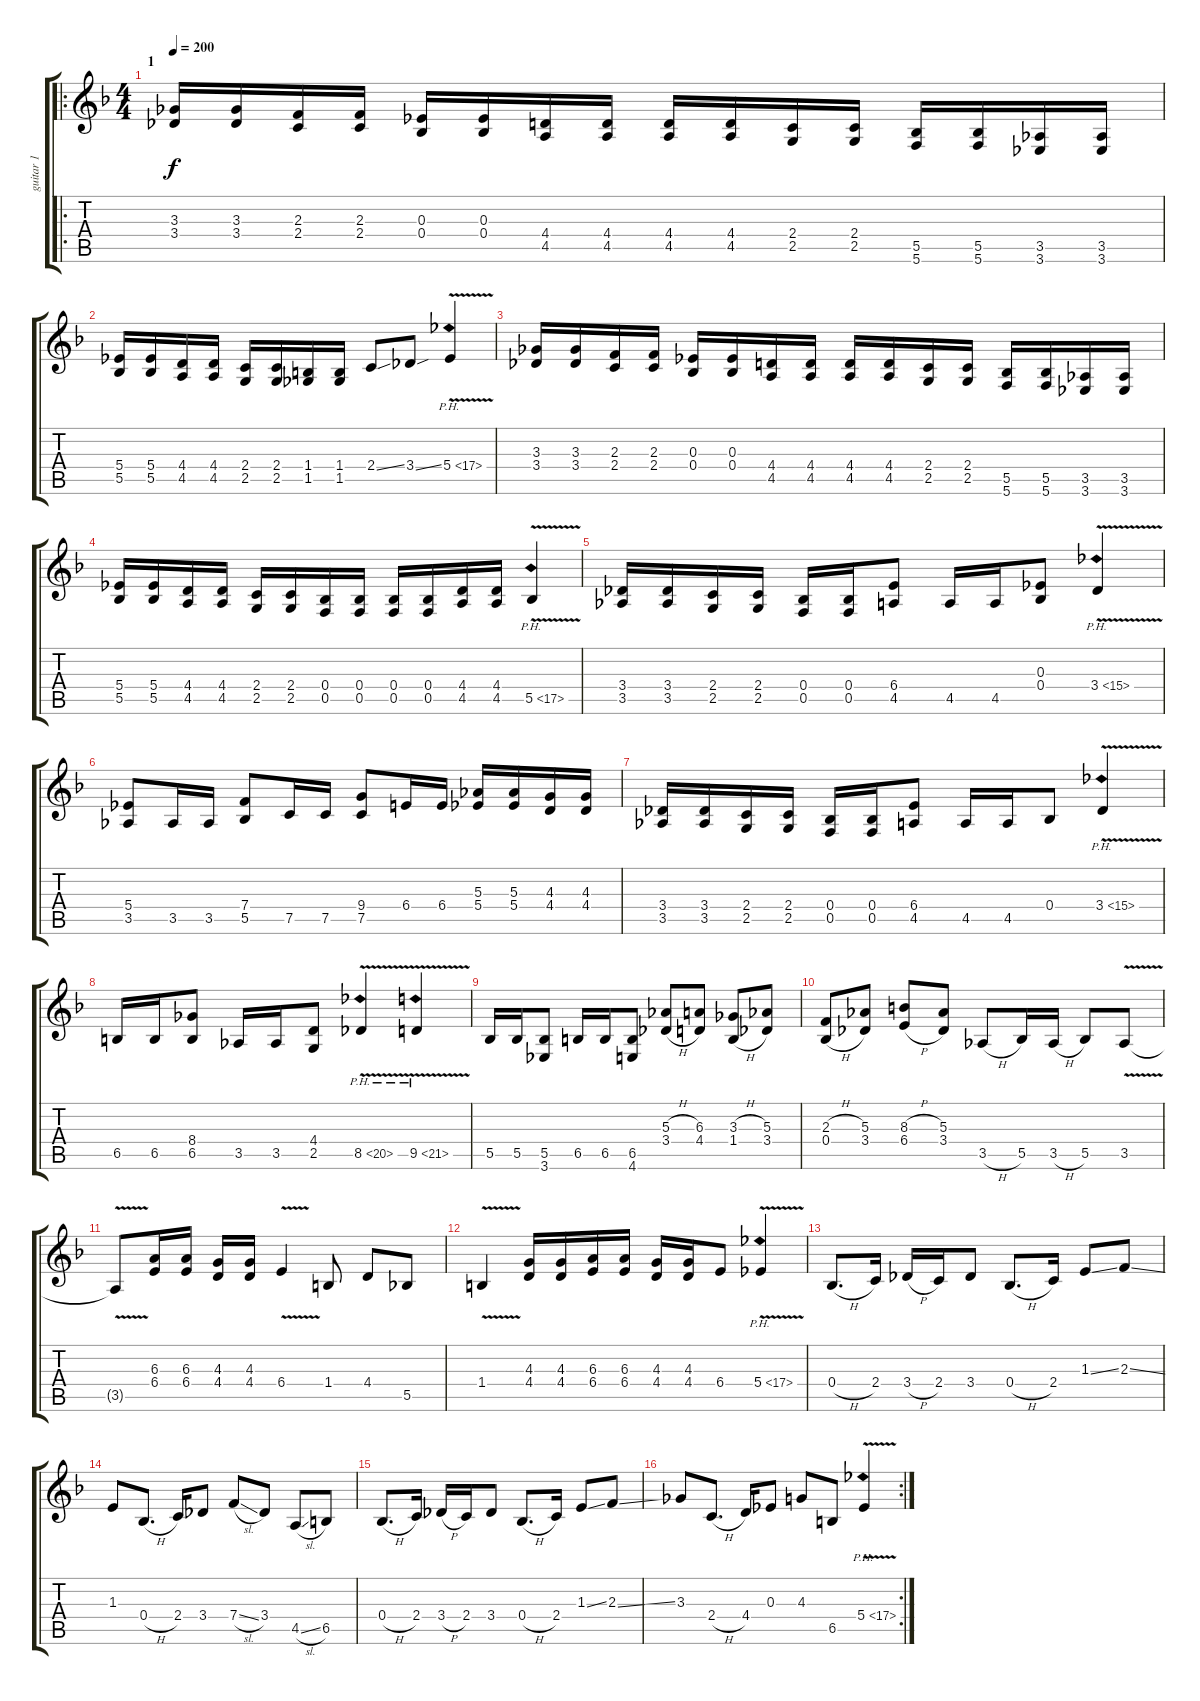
\track ("guitar 1" "guitar 1") {instrument distortionguitar}
\staff {score tabs}
\tuning (C4 G3 Eb3 Bb2 F2 C2) {hide}
\ro
\ts (4 4)
\section ("" "1")
\tempo 200
\clef g2
\ks dminor
(3.3 3.4).16{dy f instrument distortionguitar} (3.3 3.4).16 (2.3 2.4).16 (2.3 2.4).16 (0.3 0.4).16 (0.3 0.4).16 (4.4 4.5).16 (4.4 4.5).16 (4.4 4.5).16 (4.4 4.5).16 (2.4 2.5).16 (2.4 2.5).16 (5.5 5.6).16 (5.5 5.6).16 (3.5 3.6).16 (3.5 3.6).16 |
(5.4 5.5).16 (5.4 5.5).16 (4.4 4.5).16 (4.4 4.5).16 (2.4 2.5).16 (2.4 2.5).16 (1.4 1.5).16 (1.4 1.5).16 2.4{ss}.8 3.4{ss}.8 5.4{ph 12 v}.4 |
(3.3 3.4).16 (3.3 3.4).16 (2.3 2.4).16 (2.3 2.4).16 (0.3 0.4).16 (0.3 0.4).16 (4.4 4.5).16 (4.4 4.5).16 (4.4 4.5).16 (4.4 4.5).16 (2.4 2.5).16 (2.4 2.5).16 (5.5 5.6).16 (5.5 5.6).16 (3.5 3.6).16 (3.5 3.6).16 |
(5.4 5.5).16 (5.4 5.5).16 (4.4 4.5).16 (4.4 4.5).16 (2.4 2.5).16 (2.4 2.5).16 (0.4 0.5).16 (0.4 0.5).16 (0.4 0.5).16 (0.4 0.5).16 (4.4 4.5).16 (4.4 4.5).16 5.5{ph 12 v}.4 |
(3.4 3.5).16 (3.4 3.5).16 (2.4 2.5).16 (2.4 2.5).16 (0.4 0.5).16 (0.4 0.5).16 (6.4 4.5).8 4.5.16 4.5.16 (0.3 0.4).8 3.4{ph 12 v}.4 |
(5.4 3.5).8 3.5.16 3.5.16 (7.4 5.5).8 7.5.16 7.5.16 (9.4 7.5).8 6.4.16 6.4.16 (5.3 5.4).16 (5.3 5.4).16 (4.3 4.4).16 (4.3 4.4).16 |
(3.4 3.5).16 (3.4 3.5).16 (2.4 2.5).16 (2.4 2.5).16 (0.4 0.5).16 (0.4 0.5).16 (6.4 4.5).8 4.5.16 4.5.16 0.4.8 3.4{ph 12 v}.4 |
6.5.16 6.5.16 (8.4 6.5).8 3.5.16 3.5.16 (4.4 2.5).8 8.5{ph 12 v}.4 9.5{ph 12 v}.4 |
5.5.16 5.5.16 (5.5 3.6).8 6.5.16 6.5.16 (6.5 4.6).8 (5.3{h} 3.4{h}).8 (6.3 4.4).8 (3.3{h} 1.4{h}).8 (5.3 3.4).8 |
(2.3{h} 0.4{h}).8 (5.3 3.4).8 (8.3{h} 6.4{h}).8 (5.3 3.4).8 3.5{h}.8 5.5.16 3.5{h}.16 5.5.8 3.5{v}.8 |
3.5{t}.8 (6.3 6.4).16 (6.3 6.4).16 (4.3 4.4).16 (4.3 4.4).16 6.4{v}.4 1.4.8 4.4.8 5.5.8 |
1.4{v}.4 (4.3 4.4).16 (4.3 4.4).16 (6.3 6.4).16 (6.3 6.4).16 (4.3 4.4).16 (4.3 4.4).16 6.4.8 5.4{ph 12 v}.4 |
0.4{h}.8{d} 2.4.16 3.4{h}.16 2.4.16 3.4.8 0.4{h}.8{d} 2.4.16 1.3{ss}.8 2.3{ss}.8 |
1.3.8 0.4{h}.8{d} 2.4.16 3.4.8 7.4{sl}.8 3.4.8 4.5{sl}.8 6.5.8 |
0.4{h}.8{d} 2.4.16 3.4{h}.16 2.4.16 3.4.8 0.4{h}.8{d} 2.4.16 1.3{ss}.8 2.3{ss}.8 |
\rc 2
3.3.8 2.4{h}.8{d} 4.4.16 0.3.8 4.3.8 6.5.8 5.4{ph 12 v}.4
